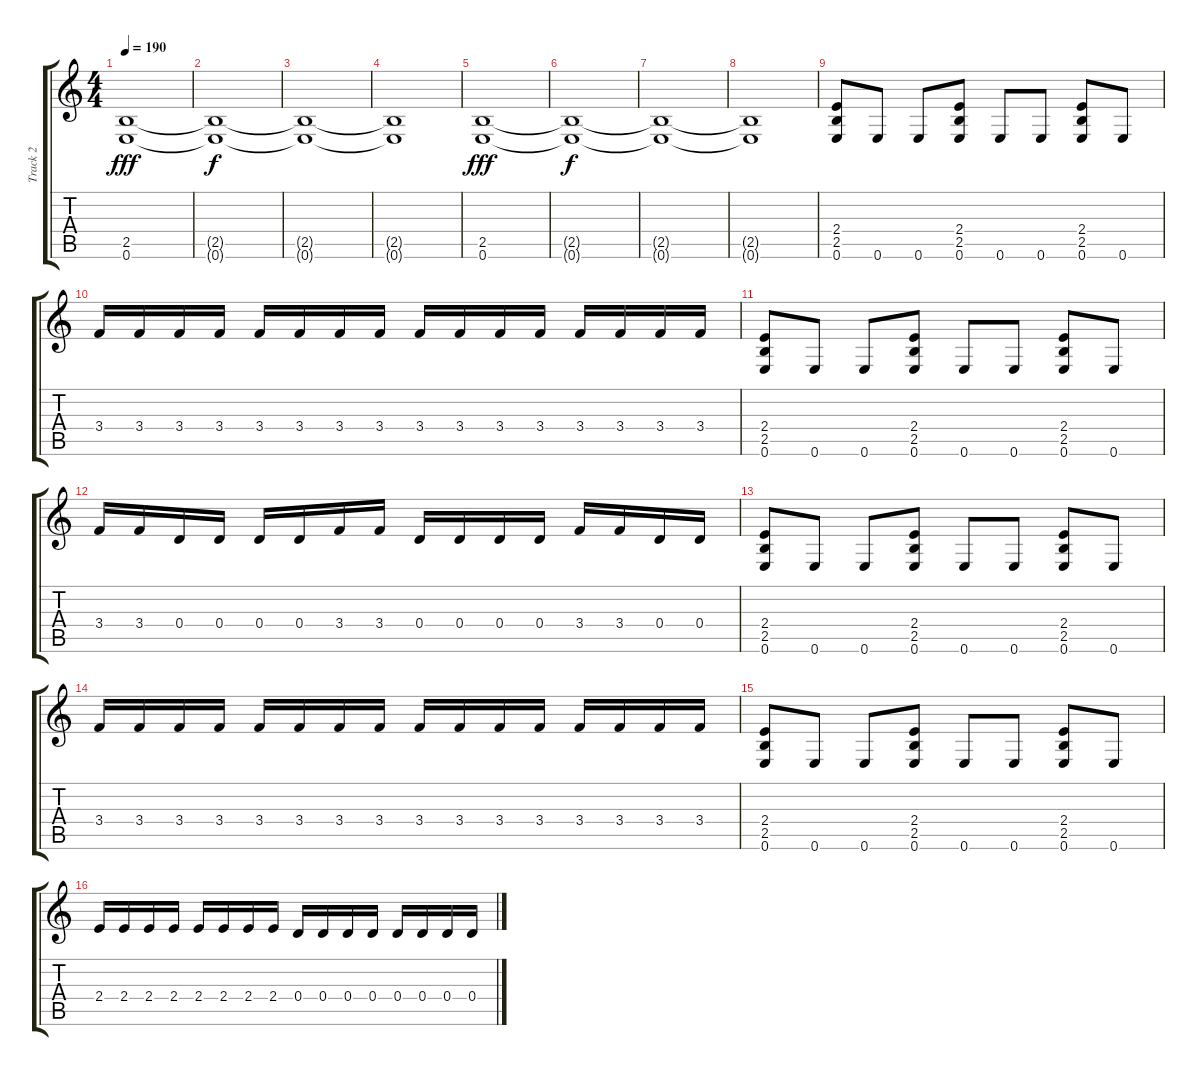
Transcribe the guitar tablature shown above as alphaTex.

\track ("Track 2" "Track 2") {instrument distortionguitar}
\staff {score tabs}
\tuning (E4 B3 G3 D3 A2 E2) {hide}
\ts (4 4)
\tempo 190
\clef g2
\ks c
(2.5 0.6).1{dy fff instrument distortionguitar} |
(2.5{t} 0.6{t}).1{dy f} |
(2.5{t} 0.6{t}).1 |
(2.5{t} 0.6{t}).1 |
(2.5 0.6).1{dy fff} |
(2.5{t} 0.6{t}).1{dy f} |
(2.5{t} 0.6{t}).1 |
(2.5{t} 0.6{t}).1 |
(2.4 2.5 0.6).8 0.6.8 0.6.8 (2.4 2.5 0.6).8 0.6.8 0.6.8 (2.4 2.5 0.6).8 0.6.8 |
3.4.16 3.4.16 3.4.16 3.4.16 3.4.16 3.4.16 3.4.16 3.4.16 3.4.16 3.4.16 3.4.16 3.4.16 3.4.16 3.4.16 3.4.16 3.4.16 |
(2.4 2.5 0.6).8 0.6.8 0.6.8 (2.4 2.5 0.6).8 0.6.8 0.6.8 (2.4 2.5 0.6).8 0.6.8 |
3.4.16 3.4.16 0.4.16 0.4.16 0.4.16 0.4.16 3.4.16 3.4.16 0.4.16 0.4.16 0.4.16 0.4.16 3.4.16 3.4.16 0.4.16 0.4.16 |
(2.4 2.5 0.6).8 0.6.8 0.6.8 (2.4 2.5 0.6).8 0.6.8 0.6.8 (2.4 2.5 0.6).8 0.6.8 |
3.4.16 3.4.16 3.4.16 3.4.16 3.4.16 3.4.16 3.4.16 3.4.16 3.4.16 3.4.16 3.4.16 3.4.16 3.4.16 3.4.16 3.4.16 3.4.16 |
(2.4 2.5 0.6).8 0.6.8 0.6.8 (2.4 2.5 0.6).8 0.6.8 0.6.8 (2.4 2.5 0.6).8 0.6.8 |
2.4.16 2.4.16 2.4.16 2.4.16 2.4.16 2.4.16 2.4.16 2.4.16 0.4.16 0.4.16 0.4.16 0.4.16 0.4.16 0.4.16 0.4.16 0.4.16
